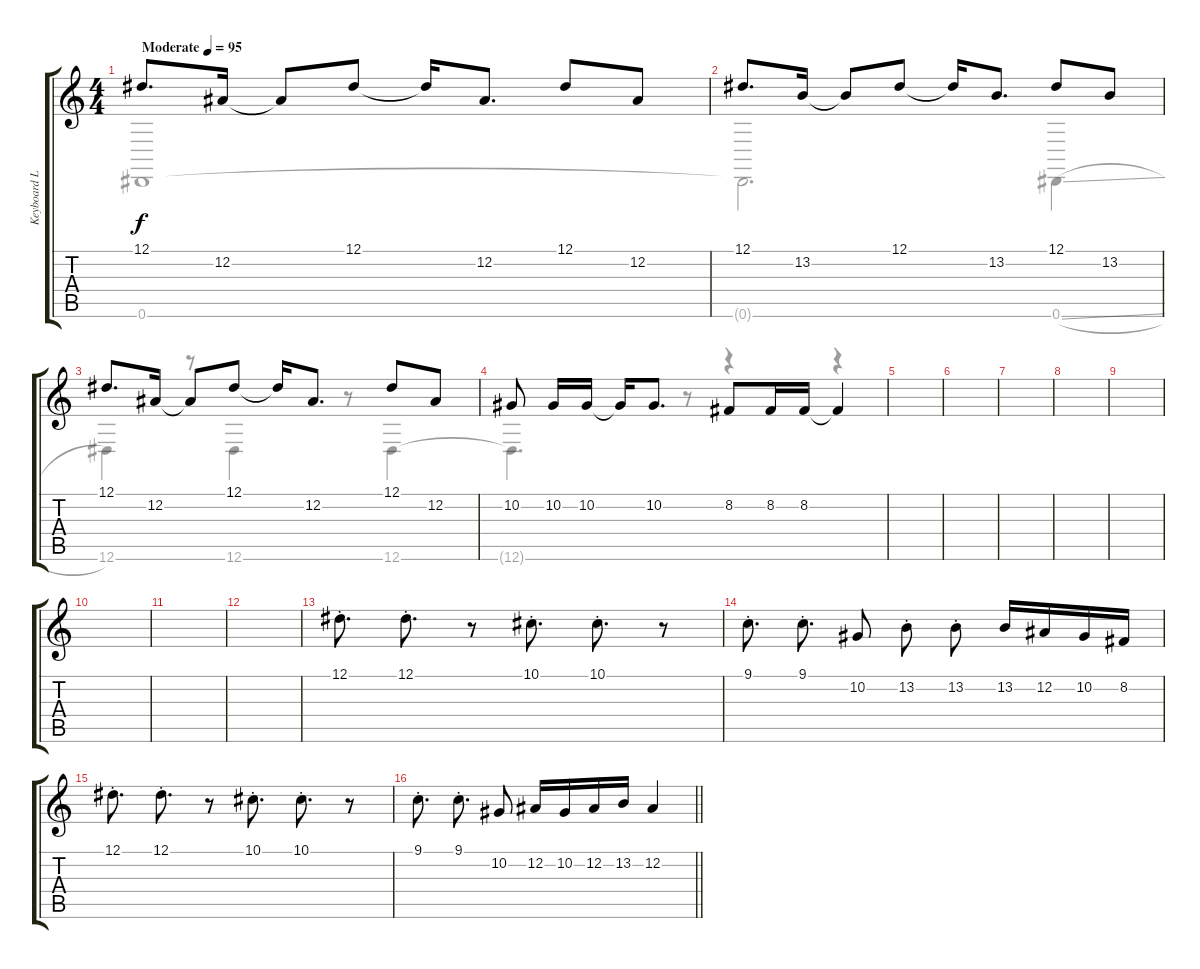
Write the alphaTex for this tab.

\track ("Keyboard Left" "Keyboard L") {instrument lead1square}
\staff {score tabs}
\tuning (Eb4 Bb3 Gb3 Db3 Ab2 Eb2) {hide}
\voice
\ts (4 4)
\tempo (95 "Moderate")
\clef g2
\ks c
12.1.8{d dy f instrument lead1square} 12.2.16 12.2{t}.8 12.1.8 12.1{t}.16 12.2.8{d} 12.1.8 12.2.8 |
12.1.8{d} 13.2.16 13.2{t}.8 12.1.8 12.1{t}.16 13.2.8{d} 12.1.8 13.2.8 |
12.1.8{d} 12.2.16 12.2{t}.8 12.1.8 12.1{t}.16 12.2.8{d} 12.1.8 12.2.8 |
10.2.8{beam split} 10.2.16 10.2.16 10.2{t}.16 10.2.8{d} 8.2.8 8.2.16 8.2.16 8.2{t}.4 |
|
|
|
|
|
|
|
|
12.1{st}.8{d volume 16 beam split} 12.1{st}.8{d} r.8 10.1{st}.8{d beam split} 10.1{st}.8{d} r.8 |
9.1{st}.8{d beam split} 9.1{st}.8{d} 10.2.8 13.2{st}.8{beam split} 13.2{st}.8 13.2.16 12.2.16 10.2.16 8.2.16 |
12.1{st}.8{d beam split} 12.1{st}.8{d} r.8 10.1{st}.8{d beam split} 10.1{st}.8{d} r.8 |
\barLineRight lightlight
9.1{st}.8{d beam split} 9.1{st}.8{d} 10.2.8 12.2.16 10.2.16 12.2.16 13.2.16 12.2.4
\voice
\clef g2
\ottava regular
\simile none
\ks c
0.6.1{dy f} |
0.6{t}.2{d} 0.6{sl}.4 |
12.6.4 r.8 12.6.4 r.8 12.6.4 |
12.6{t}.4{d} r.8 r.4 r.4 |
|
|
|
|
|
|
|
|
|
|
|
\barLineRight lightlight
